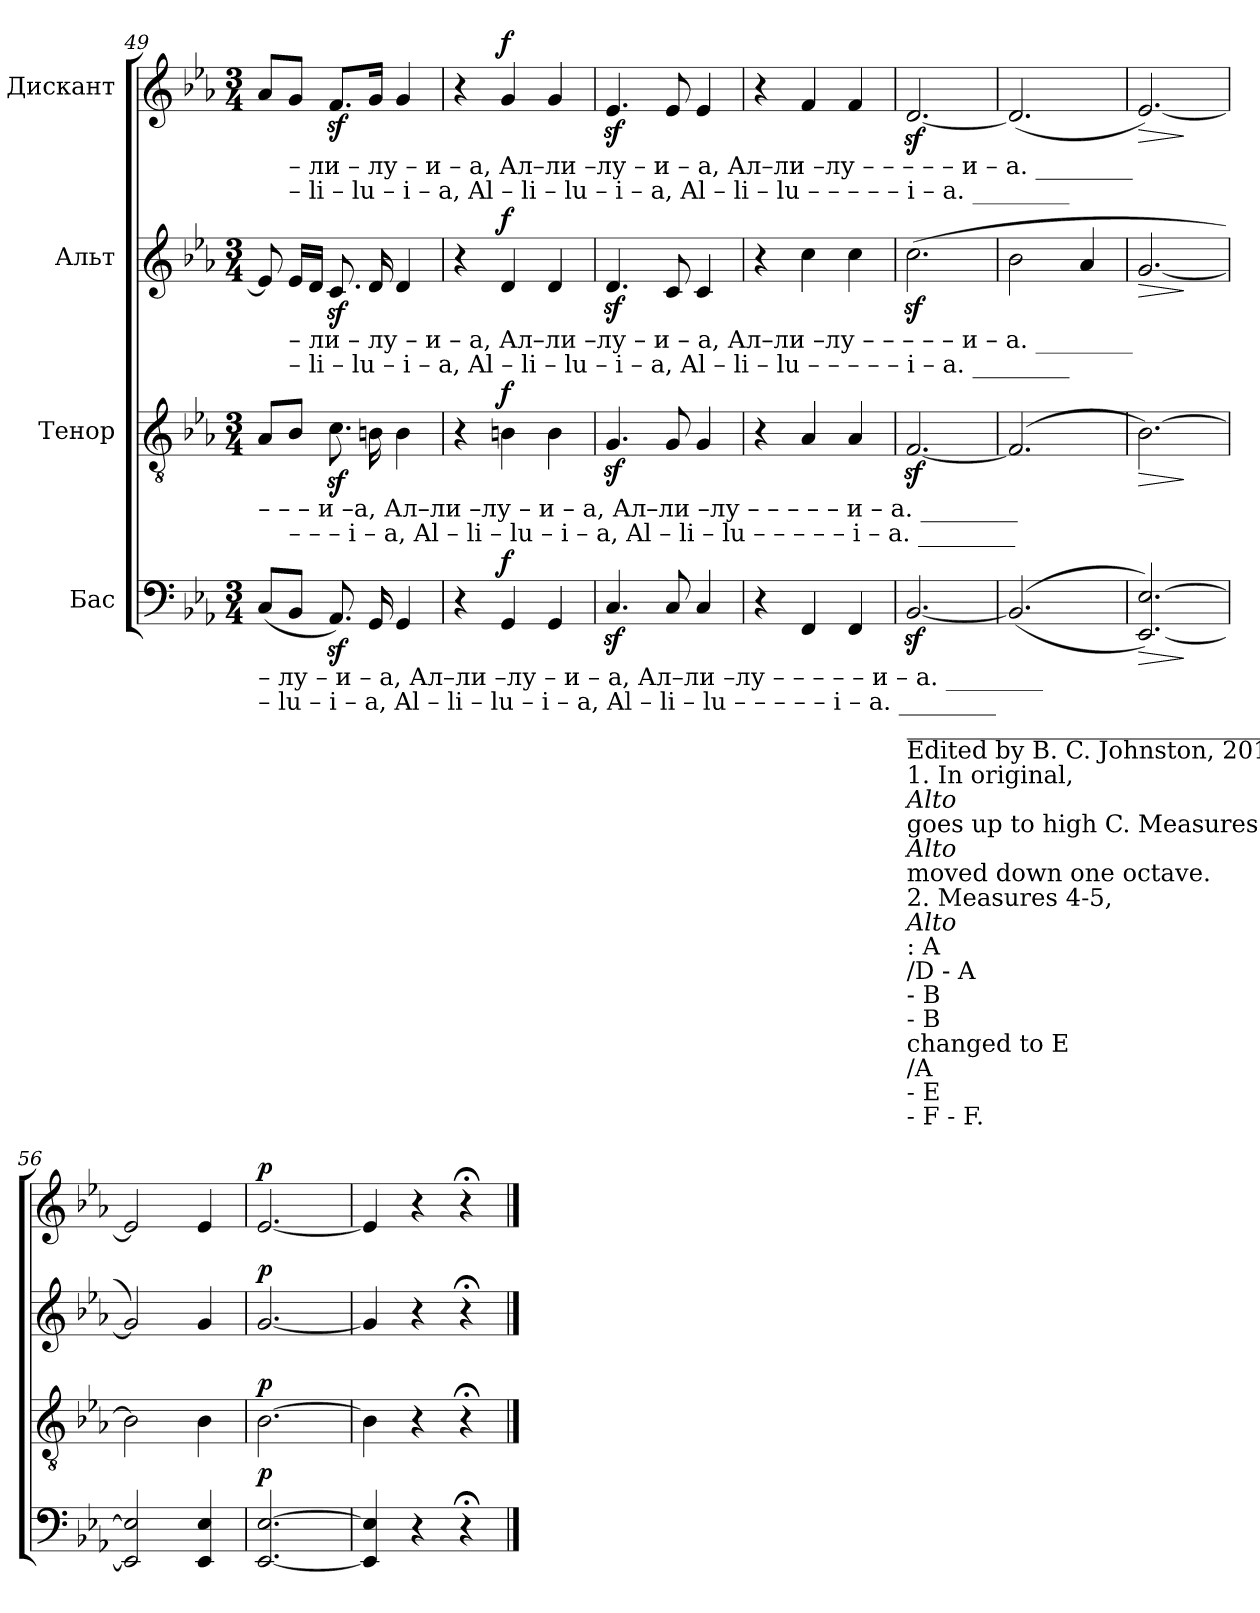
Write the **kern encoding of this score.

**kern	**dynam	**kern	**dynam	**kern	**dynam	**kern	**dynam
*part4	*part4	*part3	*part3	*part2	*part2	*part1	*part1
*staff4	*staff4	*staff3	*staff3	*staff2	*staff2	*staff1	*staff1
*I"Бас	*	*I"Тенор	*	*I"Альт	*	*I"Дискант	*
!!LO:PB:g=z
*clefF4	*	*clefGv2	*	*clefG2	*	*clefG2	*
*k[b-e-a-]	*	*k[b-e-a-]	*	*k[b-e-a-]	*	*k[b-e-a-]	*
*M3/4	*	*M3/4	*	*M3/4	*	*M3/4	*
=49	=49	=49	=49	=49	=49	=49	=49
!	!	!LO:TX:b:t=–        –        –   и –а,              Ал–ли  –лу – и   – а,            Ал–ли –лу   –         –         –         –         –       и   –  а. ________	!	!	!	!	!
!LO:TX:b:t=– лу         –         и – а,              Ал–ли  –лу – и   – а,            Ал–ли –лу   –         –         –         –         –       и   –  а. ________	!	!	!	!	!	!	!
!LO:TX:b:t=– lu           –         i  – a,              Al  – li  –  lu  –  i   –  a,            Al  – li  – lu    –         –         –         –         –        i   –  a. ________	!	!	!	!	!	!	!
(8C/L	.	8A-/L	.	8e-/]	.	8a-/L	.
!	!	!	!	!	!	!LO:TX:b:t=–  ли – лу – и – а,             Ал–ли  –лу – и   – а,            Ал–ли –лу   –         –         –         –         –       и   –  а. ________	!
!	!	!	!	!	!	!LO:TX:b:t=–   li   –  lu –  i  – a,             Al  – li  –  lu  –  i   –  a,            Al  – li  – lu    –         –         –         –         –        i   –  a. ________	!
!	!	!	!	!LO:TX:b:t=–  ли – лу – и – а,             Ал–ли  –лу – и   – а,            Ал–ли –лу   –         –         –         –         –       и   –  а. ________	!	!	!
!	!	!	!	!LO:TX:b:t=–   li   –  lu –  i  – a,             Al  – li  –  lu  –  i   –  a,            Al  – li  – lu    –         –         –         –         –        i   –  a. ________	!	!	!
!	!	!LO:TX:b:t=–        –        –    i – a,              Al  – li  –  lu  –  i   –  a,            Al  – li  – lu    –         –         –         –         –        i   –  a. ________	!	!	!	!	!
8BB-/J	.	8B-/J	.	16e-/LL	.	8g/J	.
.	.	.	.	16d/JJ	.	.	.
8.AA-z>/)	.	8.cz>\	.	8.cz>/	.	8.fz>/L	.
16GG/	.	16Bn\	.	16d/	.	16g/Jk	.
4GG/	.	4B\	.	4d/	.	4g/	.
=50	=50	=50	=50	=50	=50	=50	=50
4r	.	4r	.	4r	.	4r	.
!	!LO:DY:a	!	!LO:DY:a	!	!LO:DY:a	!	!LO:DY:a
4GG/	f	4Bn\	f	4d/	f	4g/	f
4GG/	.	4B\	.	4d/	.	4g/	.
=51	=51	=51	=51	=51	=51	=51	=51
4.Cz>/	.	4.Gz>/	.	4.dz>/	.	4.e-z>/	.
8C/	.	8G/	.	8c/	.	8e-/	.
4C/	.	4G/	.	4c/	.	4e-/	.
=52	=52	=52	=52	=52	=52	=52	=52
4r	.	4r	.	4r	.	4r	.
4FF/	.	4A-/	.	4cc\	.	4f/	.
4FF/	.	4A-/	.	4cc\	.	4f/	.
=53	=53	=53	=53	=53	=53	=53	=53
!LO:TX:b:t=__________________________________________________________	!	!	!	!	!	!	!
!LO:TX:b:t=Edited  by B. C. Johnston, 2016	!	!	!	!	!	!	!
!LO:TX:b:t=1. In original,	!	!	!	!	!	!	!
!LO:TX:b:i:t=Alto	!	!	!	!	!	!	!
!LO:TX:b:t=goes up to high C. Measures 1-2 and 9-51 of	!	!	!	!	!	!	!
!LO:TX:b:i:t=Alto	!	!	!	!	!	!	!
!LO:TX:b:t=moved down one octave.	!	!	!	!	!	!	!
!LO:TX:b:t=2. Measures 4-5,	!	!	!	!	!	!	!
!LO:TX:b:i:t=Alto	!	!	!	!	!	!	!
!LO:TX:b:t=&colon; A	!	!	!	!	!	!	!
!LO:TX:b:t=/D - A	!	!	!	!	!	!	!
!LO:TX:b:t=- B	!	!	!	!	!	!	!
!LO:TX:b:t=- B	!	!	!	!	!	!	!
!LO:TX:b:t=changed to E	!	!	!	!	!	!	!
!LO:TX:b:t=/A	!	!	!	!	!	!	!
!LO:TX:b:t=- E	!	!	!	!	!	!	!
!LO:TX:b:t=- F - F.	!	!	!	!	!	!	!
[2.BB-z>/	.	[2.Fz>/	.	(2.ccz>\	.	[2.dz>/	.
=54	=54	=54	=54	=54	=54	=54	=54
(>(2.BB-/]	.	(2.F/]	.	2b-\	.	(2.d/]	.
.	.	.	.	4a-/	.	.	.
=55	=55	=55	=55	=55	=55	=55	=55
!	!LO:HP:b	!	!LO:HP:b	!	!LO:HP:b	!	!LO:HP:b
[2.EE-/ [2.E-/))	>	[2.B-\)	>	[2.g/	>	[2.e-/)	>
.	]	.	]	.	]	.	]
=56	=56	=56	=56	=56	=56	=56	=56
2EE-/] 2E-/]	.	2B-\]	.	2g/])	.	2e-/]	.
4EE-/ 4E-/	.	4B-\	.	4g/	.	4e-/	.
=57	=57	=57	=57	=57	=57	=57	=57
!	!LO:DY:a	!	!LO:DY:a	!	!LO:DY:a	!	!LO:DY:a
[2.EE-/ [2.E-/	p	[2.B-\	p	[2.g/	p	[2.e-/	p
=58	=58	=58	=58	=58	=58	=58	=58
4EE-/] 4E-/]	.	4B-\]	.	4g/]	.	4e-/]	.
4r	.	4r	.	4r	.	4r	.
4r;<	.	4r;<	.	4r;<	.	4r;<	.
==	==	==	==	==	==	==	==
*-	*-	*-	*-	*-	*-	*-	*-
